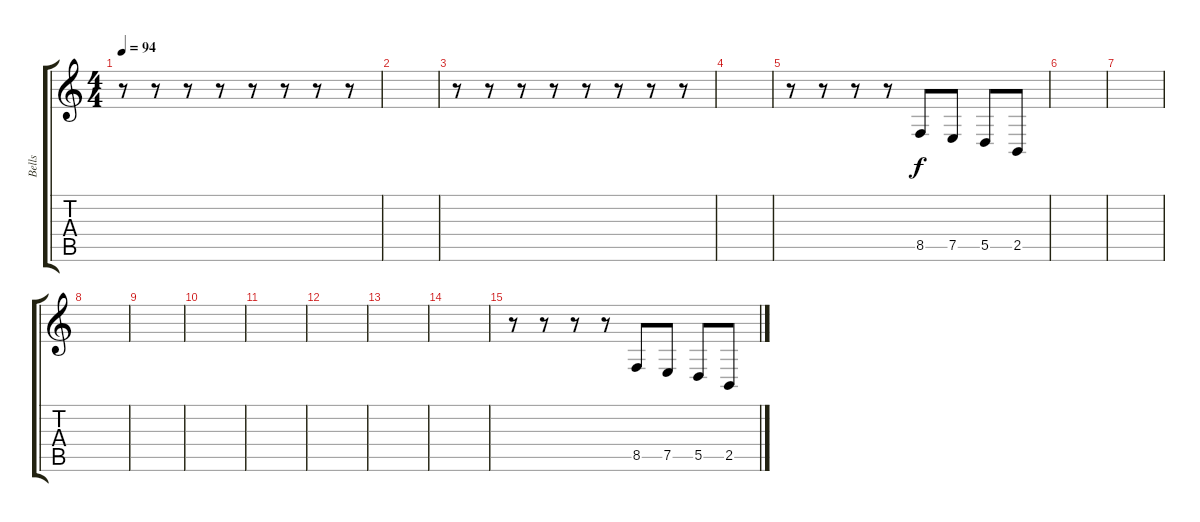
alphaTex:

\track ("Bells" "Bells") {instrument musicbox}
\staff {score tabs}
\tuning (E4 B3 G3 D3 A2 E2) {hide}
\ts (4 4)
\tempo 94
\clef g2
\ks c
r.8{dy f} r.8 r.8 r.8 r.8 r.8 r.8 r.8 |
|
r.8 r.8 r.8 r.8 r.8 r.8 r.8 r.8 |
|
r.8 r.8 r.8 r.8 8.5.8 7.5.8 5.5.8 2.5.8 |
|
|
|
|
|
|
|
|
|
r.8 r.8 r.8 r.8 8.5.8 7.5.8 5.5.8 2.5.8
